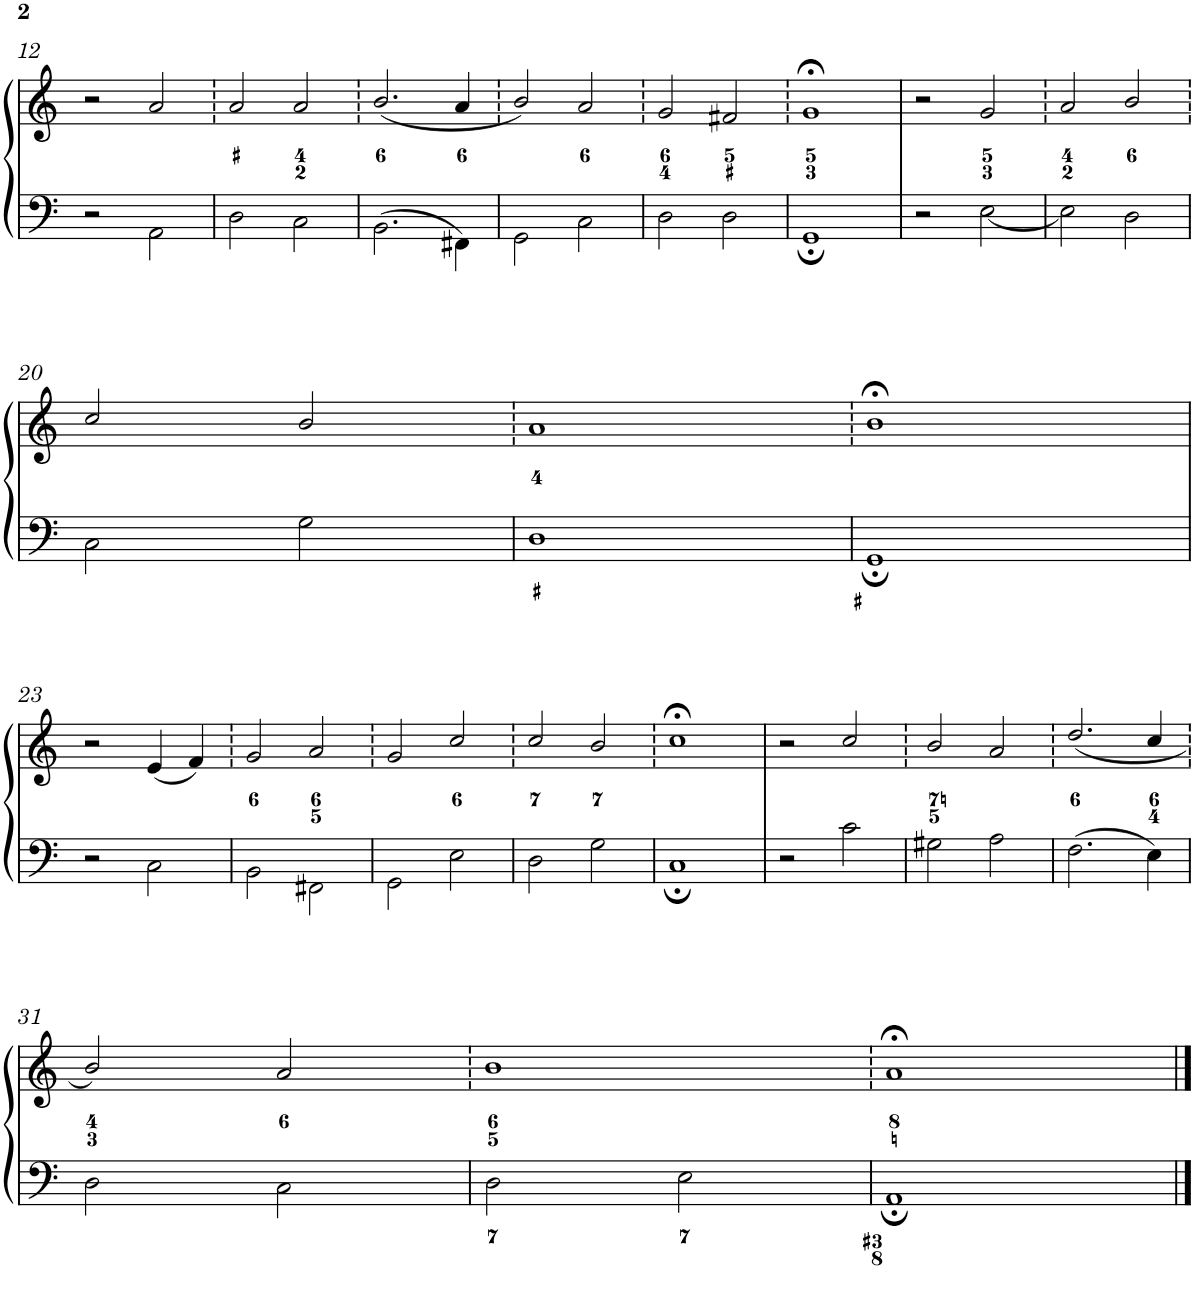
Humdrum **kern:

**kern	**kern
*part1	*part1
*staff2	*staff1
*I"Piano	*
*I'Pno.	*
!!LO:PB:g=z
*clefF4	*clefG2
*k[]	*k[]
*M4/4	*M4/4
*met(c)	*met(c)
=12	=12
2r	2r
2AA\	2a/
=13	=13
2D\	2a/
2C\	2a/
=14	=14
2.BB\	(2.b/
4FF#X\	4a/
=15	=15
2GG\	2b/)
2C\	2a/
=16	=16
2D\	2g/
2D\	2f#X/
=17	=17
1GG;	1g;<
=18	=18
2r	2r
[<2E\	2g/
=19	=19
2E\]	2a/
2D\	2b/
!!LO:LB:g=z
=20	=20
2C\	2cc/
2G\	2b/
=21	=21
1D	1a
=22	=22
1GG;	1b;<
!!LO:LB:g=z
=23	=23
2r	2r
2C\	(4e/
.	4f/)
=24	=24
2BB\	2g/
2FF#X\	2a/
=25	=25
2GG\	2g/
2E\	2cc/
=26	=26
2D\	2cc/
2G\	2b/
=27	=27
1C;	1cc;<
=28	=28
2r	2r
2c\	2cc/
=29	=29
2G#X\	2b/
2A\	2a/
=30	=30
2.F\	(2.dd/
4E\	4cc/
!!LO:LB:g=z
=31	=31
2D\	2b/)
2C\	2a/
=32	=32
2D\	1b
2E\	.
=33	=33
1AA;	1a;<
==	==
*-	*-
